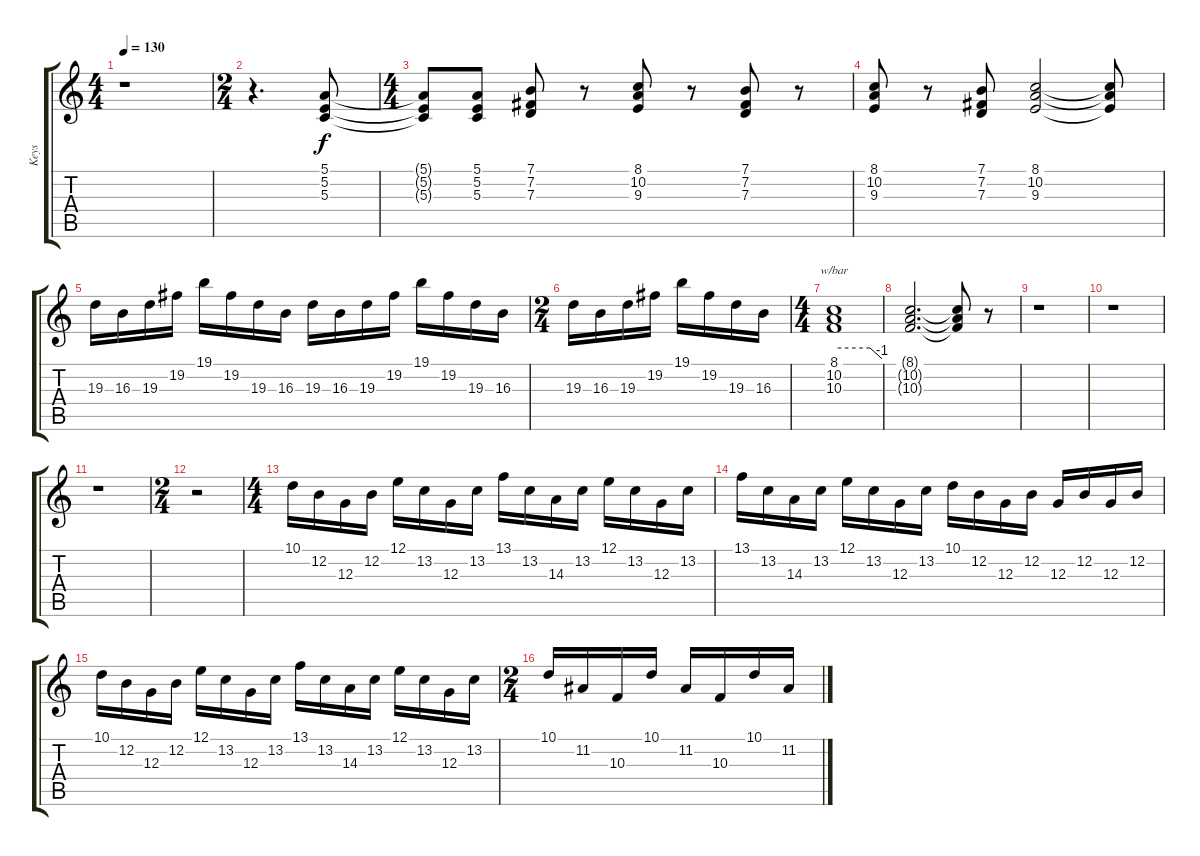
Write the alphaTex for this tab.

\track ("Keys" "Keys") {instrument rockorgan}
\staff {score tabs}
\tuning (E4 B3 G3 D3 A2 E2) {hide}
\ts (4 4)
\tempo 130
\clef g2
\ks c
r.1{dy f} |
\ts (2 4)
r.4{d} (5.1 5.2 5.3).8 |
\ts (4 4)
(5.1{t} 5.2{t} 5.3{t}).8 (5.1 5.2 5.3).8 (7.1 7.2 7.3).8 r.8 (8.1 10.2 9.3).8 r.8 (7.1 7.2 7.3).8 r.8 |
(8.1 10.2 9.3).8 r.8 (7.1 7.2 7.3).8 (8.1 10.2 9.3).2 (8.1{t} 10.2{t} 9.3{t}).8 |
19.3.16 16.3.16 19.3.16 19.2.16 19.1.16 19.2.16 19.3.16 16.3.16 19.3.16 16.3.16 19.3.16 19.2.16 19.1.16 19.2.16 19.3.16 16.3.16 |
\ts (2 4)
19.3.16 16.3.16 19.3.16 19.2.16 19.1.16 19.2.16 19.3.16 16.3.16 |
\ts (4 4)
(8.1 10.2 10.3).1{tbe (custom default 0 0 45 0 60 -4)} |
(8.1{t} 10.2{t} 10.3{t}).2{d} (8.1{t} 10.2{t} 10.3{t}).8 r.8 |
r.1 |
r.1 |
r.1 |
\ts (2 4)
r.2 |
\ts (4 4)
10.1.16 12.2.16 12.3.16 12.2.16 12.1.16 13.2.16 12.3.16 13.2.16 13.1.16 13.2.16 14.3.16 13.2.16 12.1.16 13.2.16 12.3.16 13.2.16 |
13.1.16 13.2.16 14.3.16 13.2.16 12.1.16 13.2.16 12.3.16 13.2.16 10.1.16 12.2.16 12.3.16 12.2.16 12.3.16 12.2.16 12.3.16 12.2.16 |
10.1.16 12.2.16 12.3.16 12.2.16 12.1.16 13.2.16 12.3.16 13.2.16 13.1.16 13.2.16 14.3.16 13.2.16 12.1.16 13.2.16 12.3.16 13.2.16 |
\ts (2 4)
10.1.16 11.2.16 10.3.16 10.1.16 11.2.16 10.3.16 10.1.16 11.2.16
